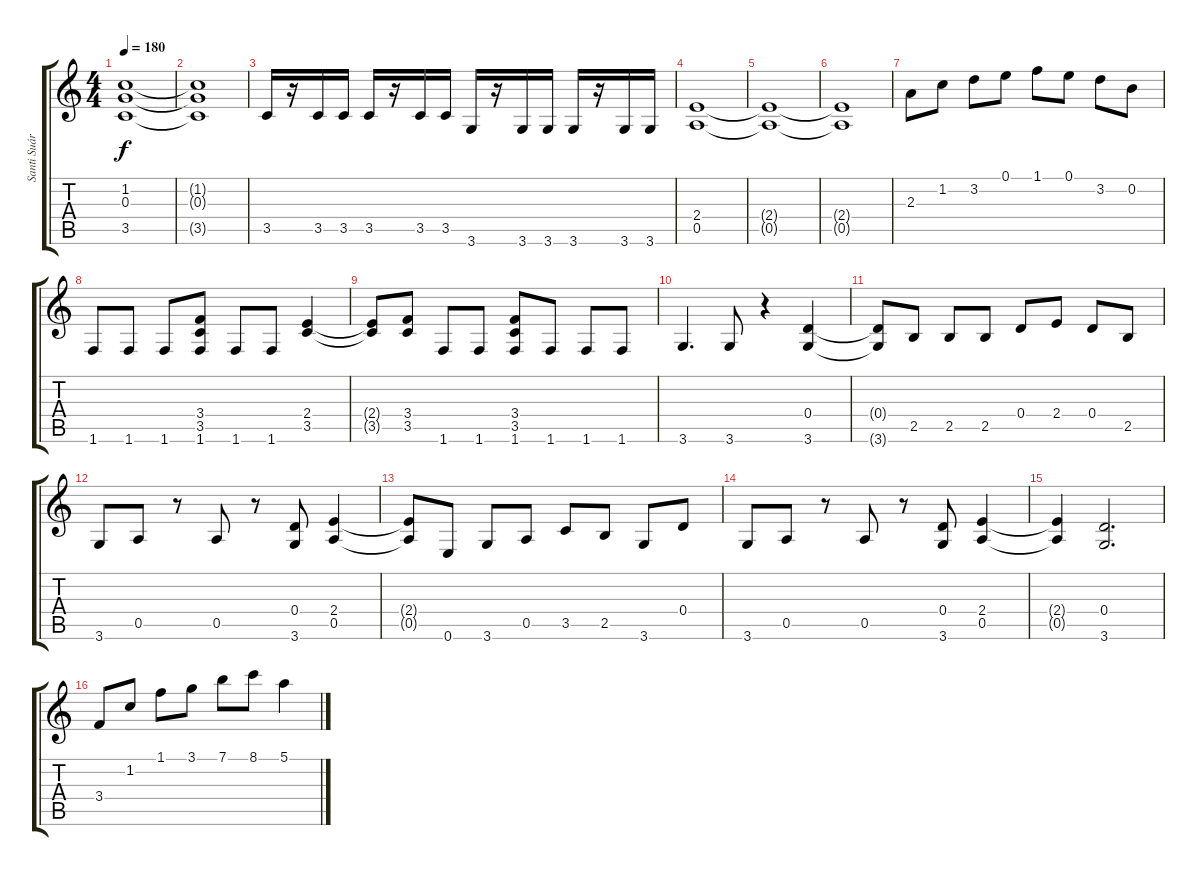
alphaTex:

\track ("Santi Suárez" "Santi Suár") {instrument overdrivenguitar}
\staff {score tabs}
\tuning (E4 B3 G3 D3 A2 E2) {hide}
\ts (4 4)
\tempo 180
\clef g2
\ks c
(1.2{t} 0.3{t} 3.5{t}).1{dy f} |
(1.2{t} 0.3{t} 3.5{t}).1 |
3.5.16 r.16 3.5.16 3.5.16 3.5.16 r.16 3.5.16 3.5.16 3.6.16 r.16 3.6.16 3.6.16 3.6.16 r.16 3.6.16 3.6.16 |
(2.4 0.5).1 |
(2.4{t} 0.5{t}).1 |
(2.4{t} 0.5{t}).1 |
2.3.8 1.2.8 3.2.8 0.1.8 1.1.8 0.1.8 3.2.8 0.2.8 |
1.6.8 1.6.8 1.6.8 (3.4 3.5 1.6).8 1.6.8 1.6.8 (2.4 3.5).4 |
(2.4{t} 3.5{t}).8 (3.4 3.5).8 1.6.8 1.6.8 (3.4 3.5 1.6).8 1.6.8 1.6.8 1.6.8 |
3.6.4{d} 3.6.8 r.4 (0.4 3.6).4 |
(0.4{t} 3.6{t}).8 2.5.8 2.5.8 2.5.8 0.4.8 2.4.8 0.4.8 2.5.8 |
3.6.8 0.5.8 r.8 0.5.8 r.8 (0.4 3.6).8 (2.4 0.5).4 |
(2.4{t} 0.5{t}).8 0.6.8 3.6.8 0.5.8 3.5.8 2.5.8 3.6.8 0.4.8 |
3.6.8 0.5.8 r.8 0.5.8 r.8 (0.4 3.6).8 (2.4 0.5).4 |
(2.4{t} 0.5{t}).4 (0.4 3.6).2{d} |
3.4.8 1.2.8 1.1.8 3.1.8 7.1.8 8.1.8 5.1.4
